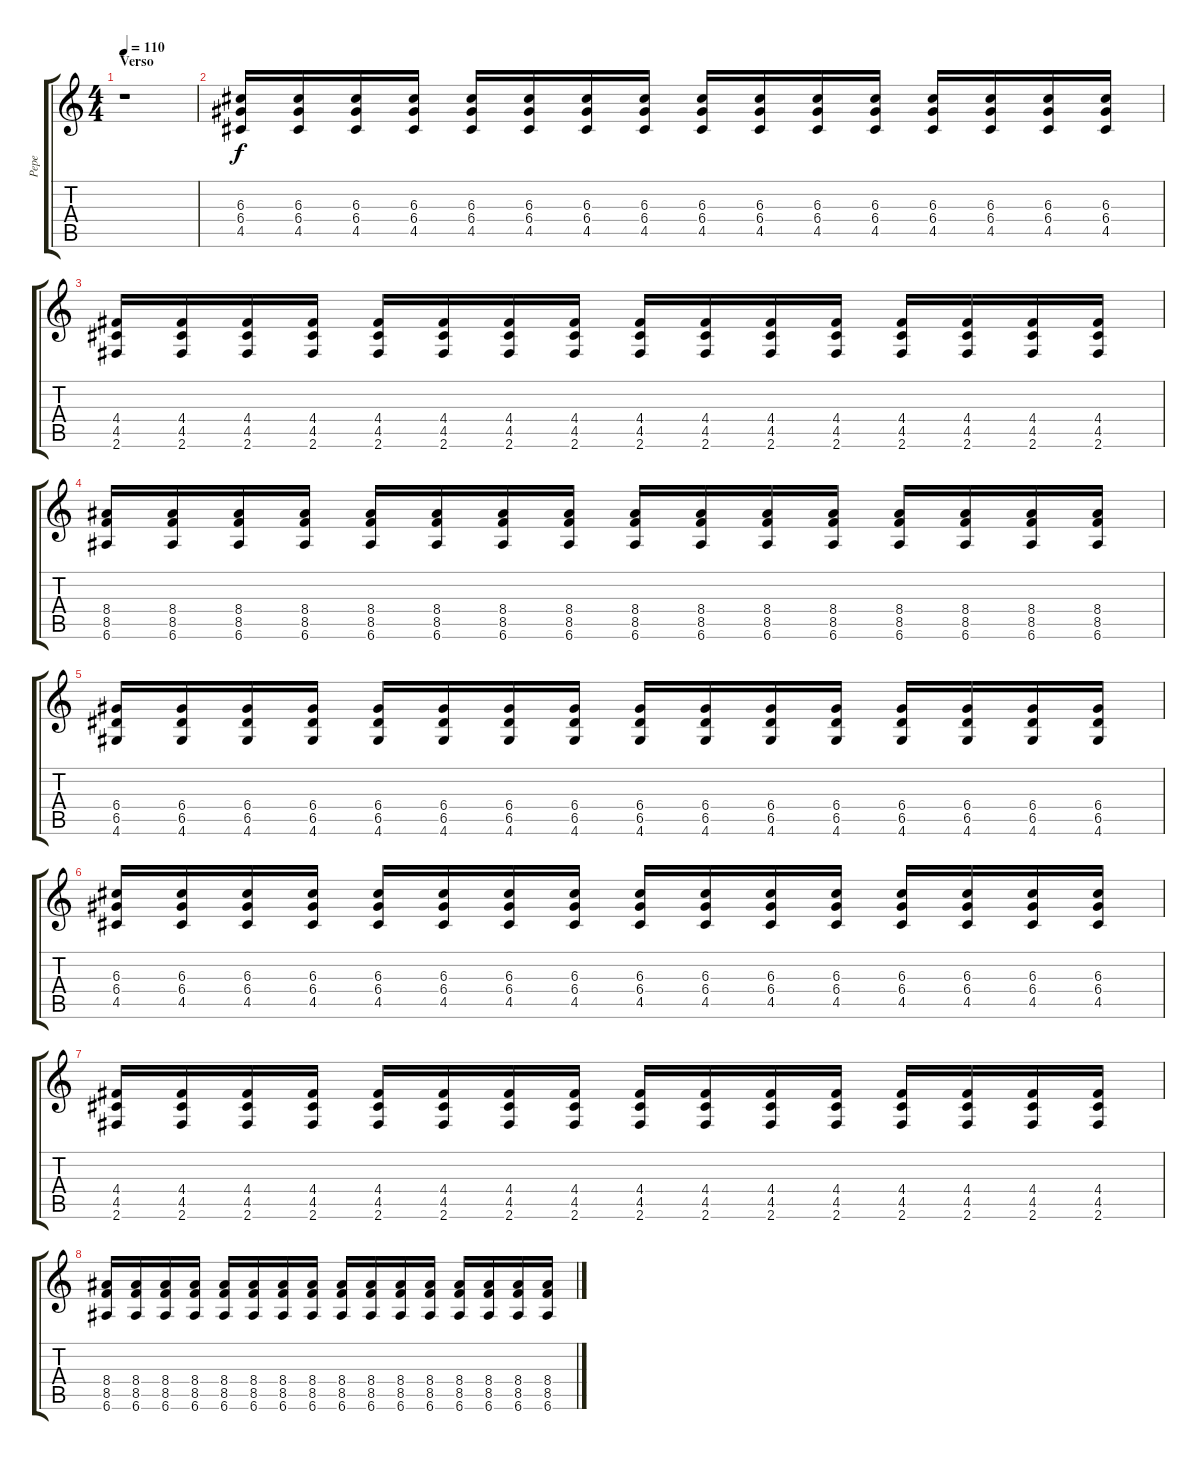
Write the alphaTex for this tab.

\track ("Pepe" "Pepe") {instrument distortionguitar}
\staff {score tabs}
\tuning (E4 B3 G3 D3 A2 E2) {hide}
\ts (4 4)
\section ("" "Verso")
\tempo 110
\clef g2
\ks c
r.1{dy f instrument distortionguitar} |
(6.3 6.4 4.5).16 (6.3 6.4 4.5).16 (6.3 6.4 4.5).16 (6.3 6.4 4.5).16 (6.3 6.4 4.5).16 (6.3 6.4 4.5).16 (6.3 6.4 4.5).16 (6.3 6.4 4.5).16 (6.3 6.4 4.5).16 (6.3 6.4 4.5).16 (6.3 6.4 4.5).16 (6.3 6.4 4.5).16 (6.3 6.4 4.5).16 (6.3 6.4 4.5).16 (6.3 6.4 4.5).16 (6.3 6.4 4.5).16 |
(4.4 4.5 2.6).16 (4.4 4.5 2.6).16 (4.4 4.5 2.6).16 (4.4 4.5 2.6).16 (4.4 4.5 2.6).16 (4.4 4.5 2.6).16 (4.4 4.5 2.6).16 (4.4 4.5 2.6).16 (4.4 4.5 2.6).16 (4.4 4.5 2.6).16 (4.4 4.5 2.6).16 (4.4 4.5 2.6).16 (4.4 4.5 2.6).16 (4.4 4.5 2.6).16 (4.4 4.5 2.6).16 (4.4 4.5 2.6).16 |
(8.4 8.5 6.6).16 (8.4 8.5 6.6).16 (8.4 8.5 6.6).16 (8.4 8.5 6.6).16 (8.4 8.5 6.6).16 (8.4 8.5 6.6).16 (8.4 8.5 6.6).16 (8.4 8.5 6.6).16 (8.4 8.5 6.6).16 (8.4 8.5 6.6).16 (8.4 8.5 6.6).16 (8.4 8.5 6.6).16 (8.4 8.5 6.6).16 (8.4 8.5 6.6).16 (8.4 8.5 6.6).16 (8.4 8.5 6.6).16 |
(6.4 6.5 4.6).16 (6.4 6.5 4.6).16 (6.4 6.5 4.6).16 (6.4 6.5 4.6).16 (6.4 6.5 4.6).16 (6.4 6.5 4.6).16 (6.4 6.5 4.6).16 (6.4 6.5 4.6).16 (6.4 6.5 4.6).16 (6.4 6.5 4.6).16 (6.4 6.5 4.6).16 (6.4 6.5 4.6).16 (6.4 6.5 4.6).16 (6.4 6.5 4.6).16 (6.4 6.5 4.6).16 (6.4 6.5 4.6).16 |
(6.3 6.4 4.5).16 (6.3 6.4 4.5).16 (6.3 6.4 4.5).16 (6.3 6.4 4.5).16 (6.3 6.4 4.5).16 (6.3 6.4 4.5).16 (6.3 6.4 4.5).16 (6.3 6.4 4.5).16 (6.3 6.4 4.5).16 (6.3 6.4 4.5).16 (6.3 6.4 4.5).16 (6.3 6.4 4.5).16 (6.3 6.4 4.5).16 (6.3 6.4 4.5).16 (6.3 6.4 4.5).16 (6.3 6.4 4.5).16 |
(4.4 4.5 2.6).16 (4.4 4.5 2.6).16 (4.4 4.5 2.6).16 (4.4 4.5 2.6).16 (4.4 4.5 2.6).16 (4.4 4.5 2.6).16 (4.4 4.5 2.6).16 (4.4 4.5 2.6).16 (4.4 4.5 2.6).16 (4.4 4.5 2.6).16 (4.4 4.5 2.6).16 (4.4 4.5 2.6).16 (4.4 4.5 2.6).16 (4.4 4.5 2.6).16 (4.4 4.5 2.6).16 (4.4 4.5 2.6).16 |
(8.4 8.5 6.6).16 (8.4 8.5 6.6).16 (8.4 8.5 6.6).16 (8.4 8.5 6.6).16 (8.4 8.5 6.6).16 (8.4 8.5 6.6).16 (8.4 8.5 6.6).16 (8.4 8.5 6.6).16 (8.4 8.5 6.6).16 (8.4 8.5 6.6).16 (8.4 8.5 6.6).16 (8.4 8.5 6.6).16 (8.4 8.5 6.6).16 (8.4 8.5 6.6).16 (8.4 8.5 6.6).16 (8.4 8.5 6.6).16
